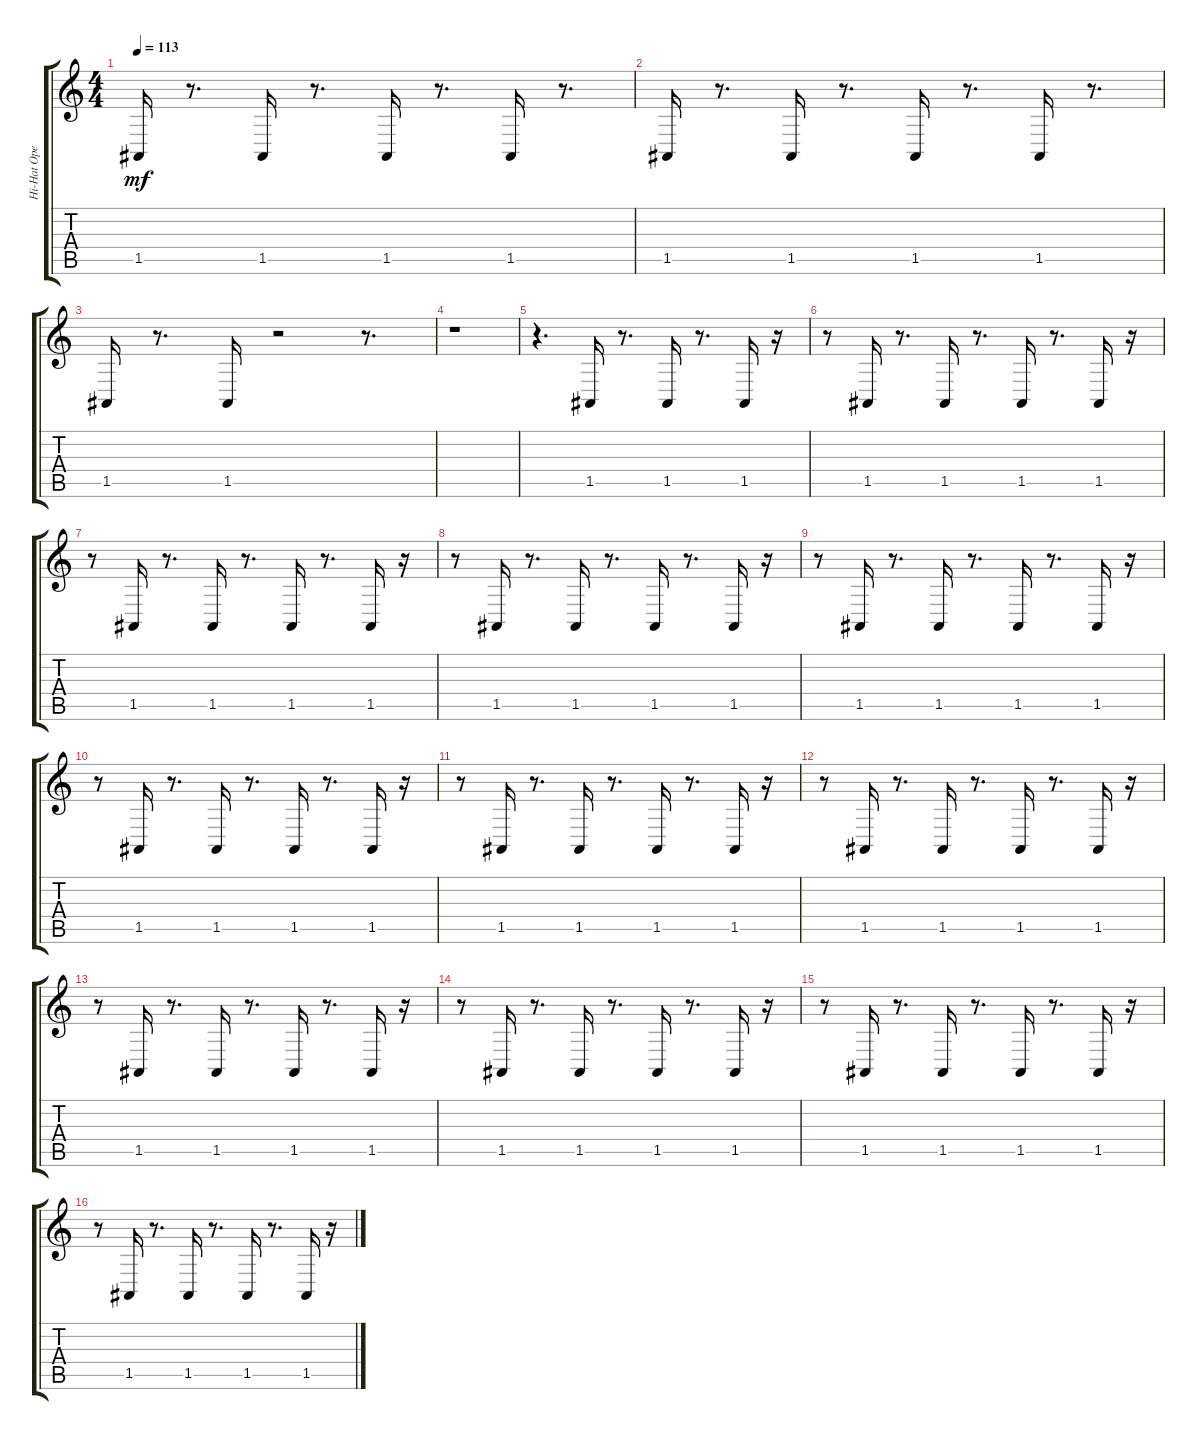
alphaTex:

\track ("Hi-Hat Open" "Hi-Hat Ope") {instrument acousticgrandpiano}
\staff {score tabs}
\tuning (E4 B3 G3 D3 A2 E2) {hide}
\ts (4 4)
\tempo 113
\clef g2
\ks c
1.5.16{dy mf} r.8{d} 1.5.16 r.8{d} 1.5.16 r.8{d} 1.5.16 r.8{d} |
1.5.16 r.8{d} 1.5.16 r.8{d} 1.5.16 r.8{d} 1.5.16 r.8{d} |
1.5.16 r.8{d} 1.5.16 r.2 r.8{d} |
r.1 |
r.4{d} 1.5.16 r.8{d} 1.5.16 r.8{d} 1.5.16 r.16 |
r.8 1.5.16 r.8{d} 1.5.16 r.8{d} 1.5.16 r.8{d} 1.5.16 r.16 |
r.8 1.5.16 r.8{d} 1.5.16 r.8{d} 1.5.16 r.8{d} 1.5.16 r.16 |
r.8 1.5.16 r.8{d} 1.5.16 r.8{d} 1.5.16 r.8{d} 1.5.16 r.16 |
r.8 1.5.16 r.8{d} 1.5.16 r.8{d} 1.5.16 r.8{d} 1.5.16 r.16 |
r.8 1.5.16 r.8{d} 1.5.16 r.8{d} 1.5.16 r.8{d} 1.5.16 r.16 |
r.8 1.5.16 r.8{d} 1.5.16 r.8{d} 1.5.16 r.8{d} 1.5.16 r.16 |
r.8 1.5.16 r.8{d} 1.5.16 r.8{d} 1.5.16 r.8{d} 1.5.16 r.16 |
r.8 1.5.16 r.8{d} 1.5.16 r.8{d} 1.5.16 r.8{d} 1.5.16 r.16 |
r.8 1.5.16 r.8{d} 1.5.16 r.8{d} 1.5.16 r.8{d} 1.5.16 r.16 |
r.8 1.5.16 r.8{d} 1.5.16 r.8{d} 1.5.16 r.8{d} 1.5.16 r.16 |
r.8 1.5.16 r.8{d} 1.5.16 r.8{d} 1.5.16 r.8{d} 1.5.16 r.16
